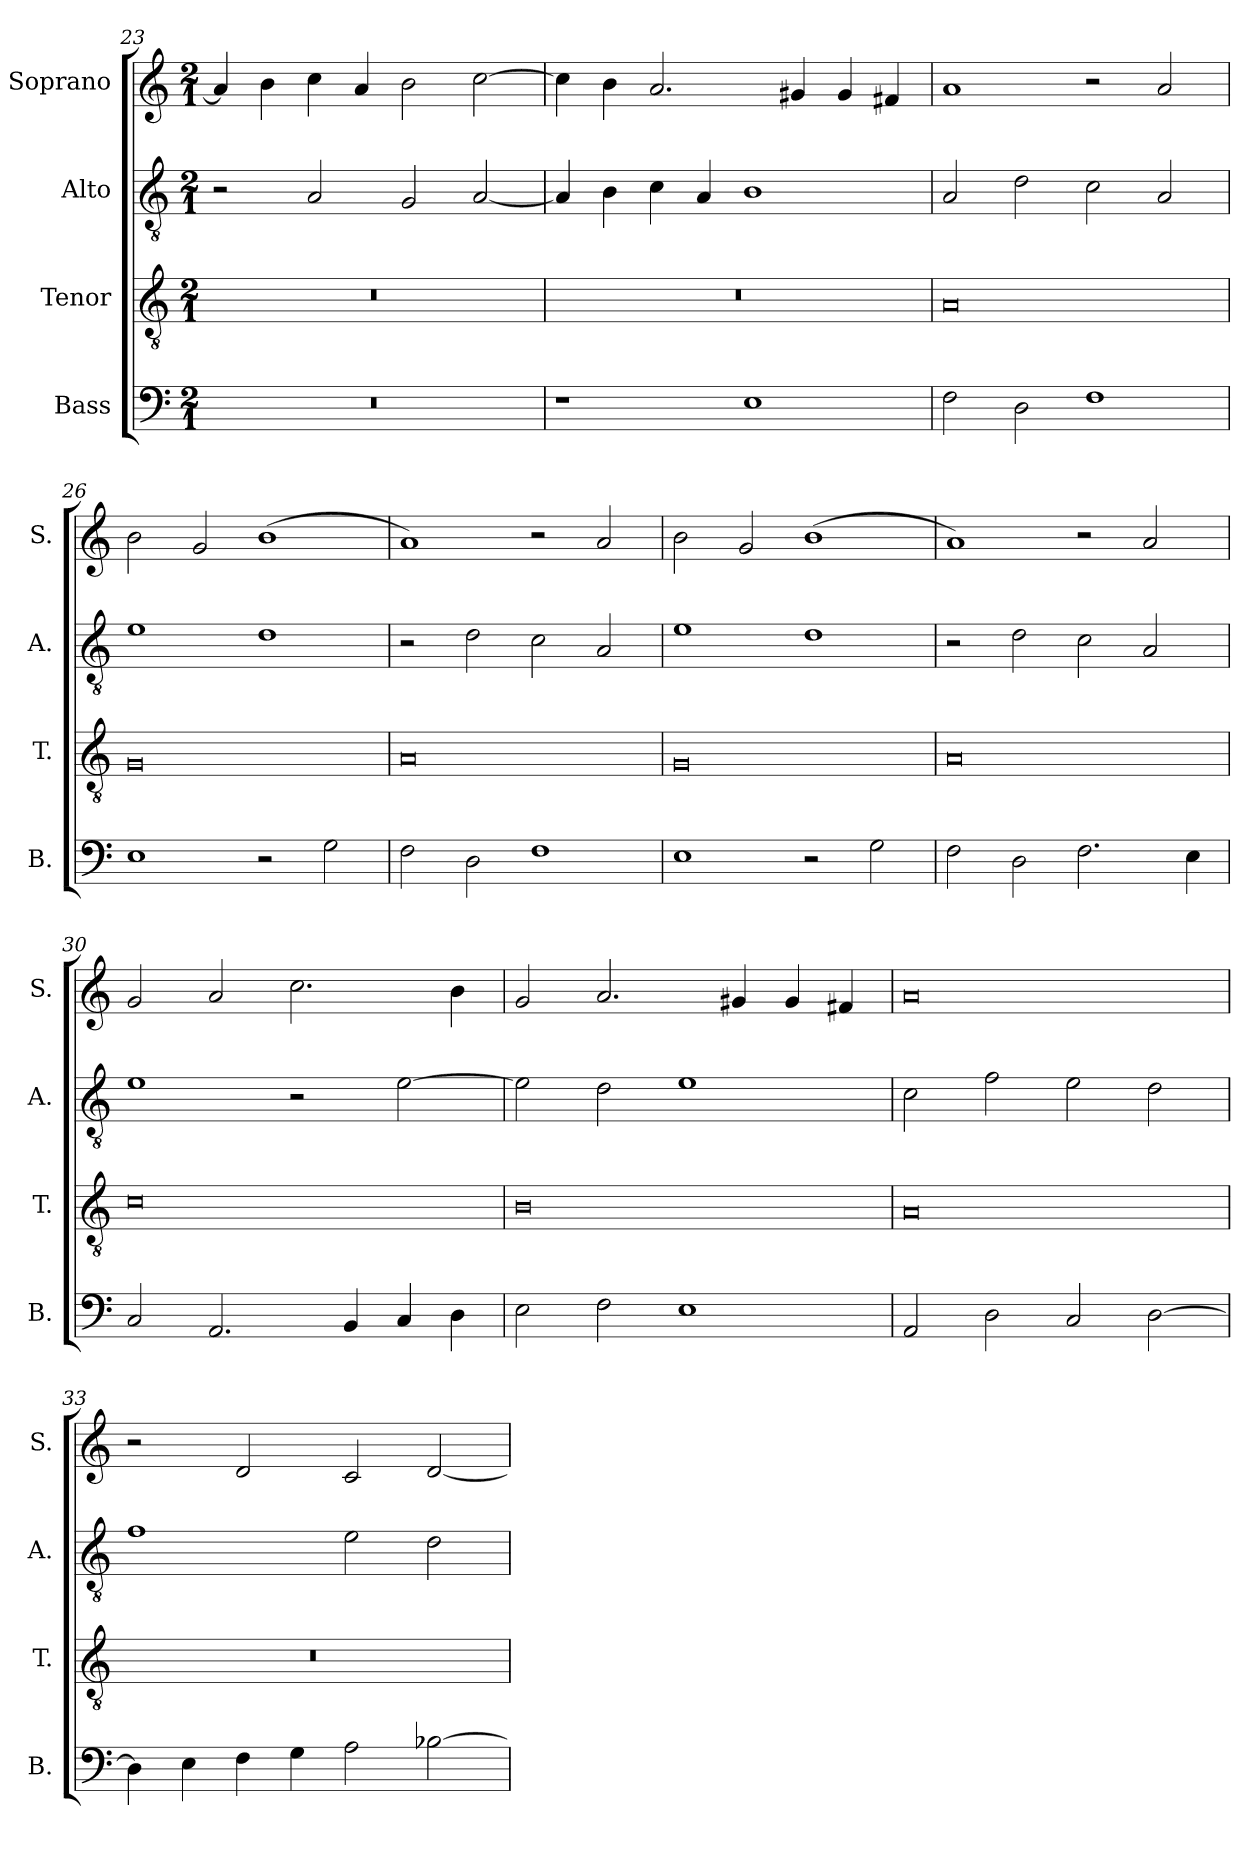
**kern	**kern	**kern	**kern
*part4	*part3	*part2	*part1
*staff4	*staff3	*staff2	*staff1
*I"Bass	*I"Tenor	*I"Alto	*I"Soprano
*I'B.	*I'T.	*I'A.	*I'S.
!!LO:LB:g=z
*clefF4	*clefGv2	*clefGv2	*clefG2
*k[]	*k[]	*k[]	*k[]
*M2/1	*M2/1	*M2/1	*M2/1
=23	=23	=23	=23
0r	0r	2r	4a/]
.	.	.	4b\
.	.	2A/	4cc\
.	.	.	4a/
.	.	2G/	2b\
.	.	[2A/	[2cc\
=24	=24	=24	=24
1r	0r	4A/]	4cc\]
.	.	4B\	4b\
.	.	4c\	2.a/
.	.	4A/	.
1E	.	1B	.
.	.	.	4g#X/
.	.	.	4g#/
.	.	.	4f#X/
=25	=25	=25	=25
2F\	0A	2A/	1a
2D\	.	2d\	.
1F	.	2c\	2r
.	.	2A/	2a/
=26	=26	=26	=26
1E	0G	1e	2b\
.	.	.	2g/
2r	.	1d	(>1b
2G\	.	.	.
=27	=27	=27	=27
2F\	0A	2r	1a)
2D\	.	2d\	.
1F	.	2c\	2r
.	.	2A/	2a/
=28	=28	=28	=28
1E	0G	1e	2b\
.	.	.	2g/
2r	.	1d	(>1b
2G\	.	.	.
!!LO:LB:g=z
=29	=29	=29	=29
2F\	0A	2r	1a)
2D\	.	2d\	.
2.F\	.	2c\	2r
.	.	2A/	2a/
4E\	.	.	.
=30	=30	=30	=30
2C/	0c	1e	2g/
2.AA/	.	.	2a/
.	.	2r	2.cc\
4BB/	.	.	.
4C/	.	[2e\	.
4D\	.	.	4b\
=31	=31	=31	=31
2E\	0B	2e\]	2g/
2F\	.	2d\	2.a/
1E	.	1e	.
.	.	.	4g#X/
.	.	.	4g#/
.	.	.	4f#X/
=32	=32	=32	=32
2AA/	0A	2c\	0a
2D\	.	2f\	.
2C/	.	2e\	.
[2D\	.	2d\	.
=33	=33	=33	=33
4D\]	0r	1f	2r
4E\	.	.	.
4F\	.	.	2d/
4G\	.	.	.
2A\	.	2e\	2c/
[2B-X\	.	2d\	[2d/
=	=	=	=
*-	*-	*-	*-
